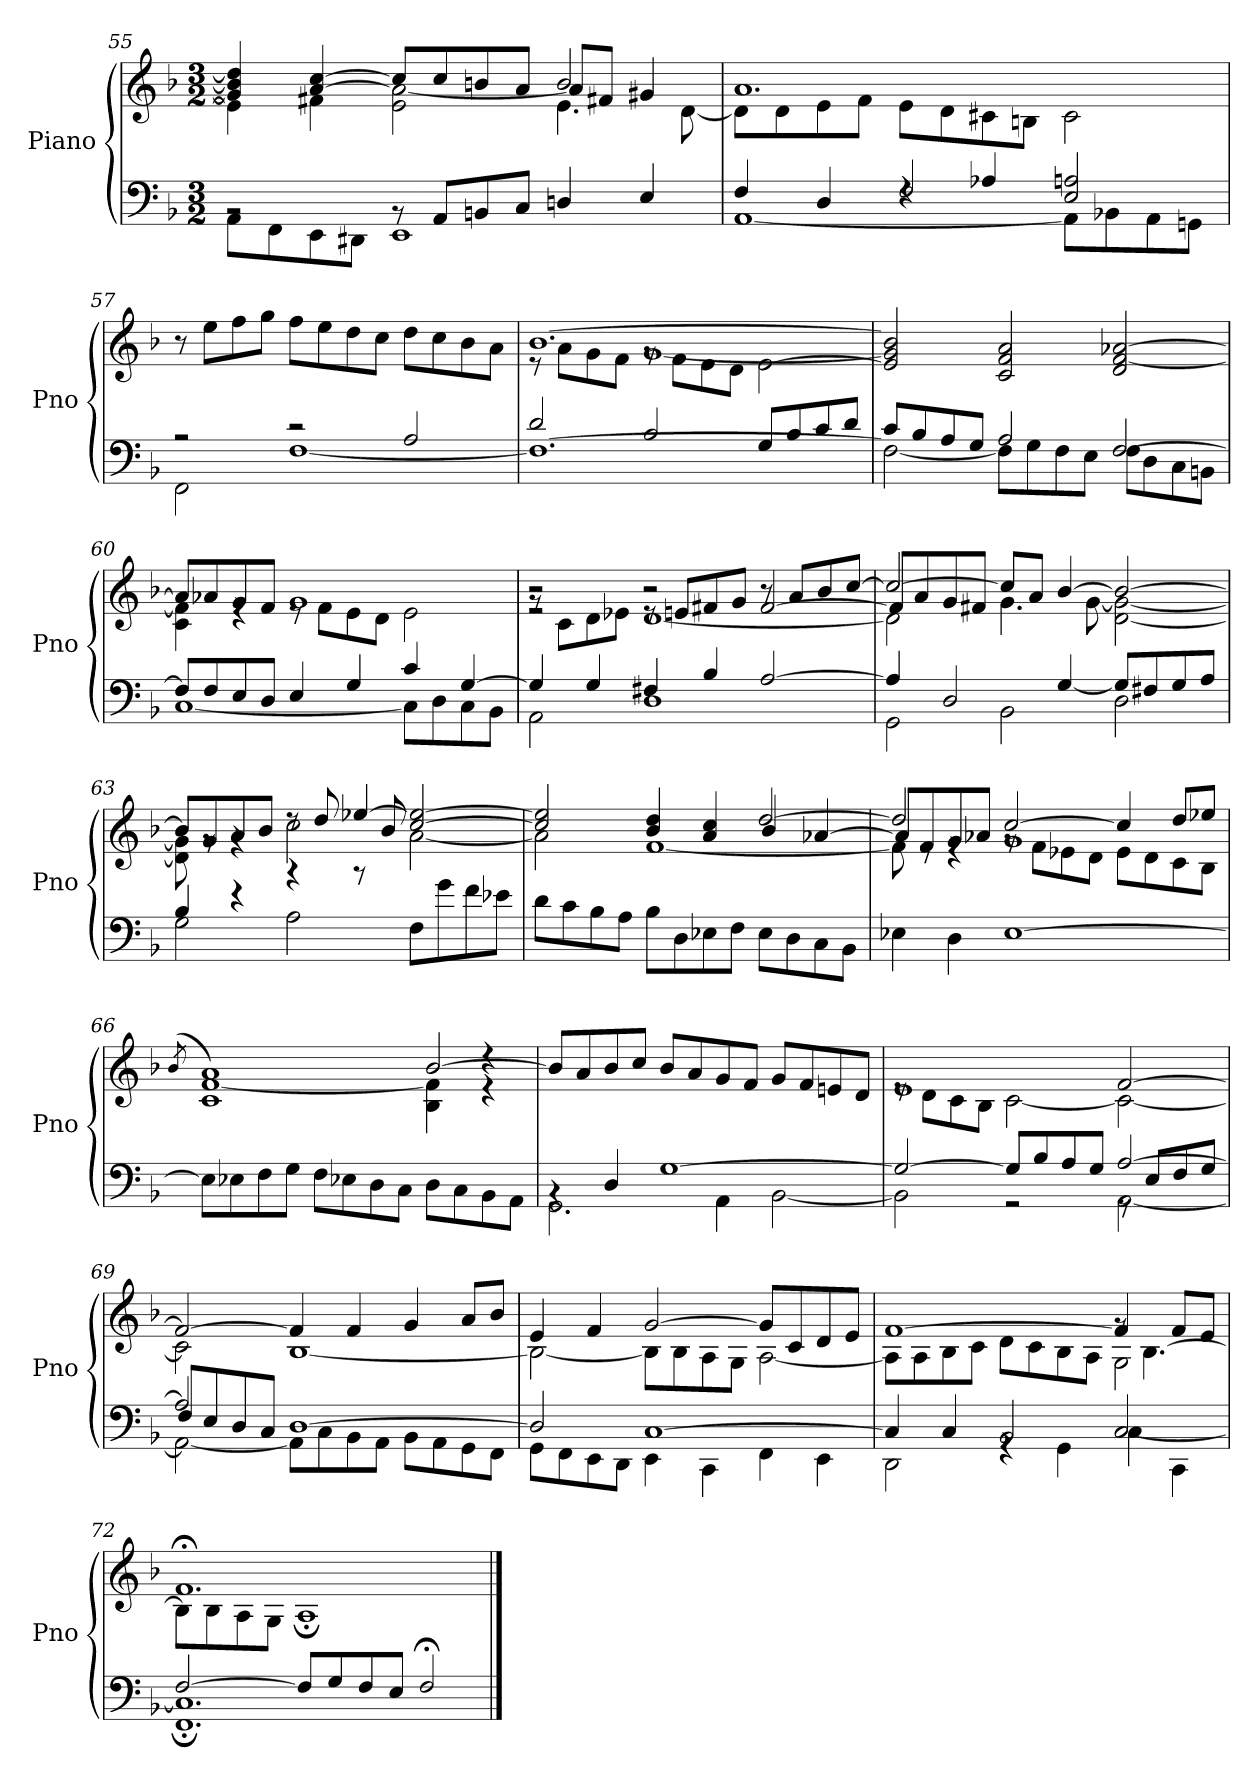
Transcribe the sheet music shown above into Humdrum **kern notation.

**kern	**kern
*part1	*part1
*staff2	*staff1
*I"Piano	*
*I'Pno	*
*clefF4	*clefG2
*k[b-]	*k[b-]
*M3/2	*M3/2
=55	=55
*^	*^
*	*^	*	*^
1ryy	2rBB	8AA\L	4g#/] 4b/] 4dd/]	4e\]	1ryy
.	.	8FF\	.	.	.
.	.	8EE\	[4a/ [4cc/	4f#X\	.
.	.	8DD#Xi\J	.	.	.
.	8rBB	1EE	8cc/L]	2e\ 2a\_	.
.	8AA/L	.	8cc/	.	.
.	8BBn/	.	8bn/	.	.
.	8C/J	.	8a/J	.	.
2ryy	4Dn/	.	2b/	4.e\	8a/L]
.	.	.	.	.	8f#X/J
.	4E/	.	.	.	4g#X/
.	.	.	.	[8d\	.
=56	=56	=56	=56	=56	=56
4F/	[1AA	2ryy	1.a	8d\L]	2ryy
.	.	.	.	8d\	.
4D/	.	.	.	8e\	.
.	.	.	.	8f\J	.
4rF	.	2F/	.	8e\L	2ryy
.	.	.	.	8d\	.
4A-Xj/	.	.	.	8c#X\	.
.	.	.	.	8Bn\J	.
2E/ 2A/	8AA\L]	2ryy	.	2c#\	2ryy
.	8BB-X\	.	.	.	.
.	8AA\	.	.	.	.
.	8GGn\J	.	.	.	.
*	*v	*v	*	*	*
*	*	*v	*v	*v
!!LO:LB:g=z
=57	=57	=57
2r	2FF\	8r
.	.	8ee\L
.	.	8ff\
.	.	8gg\J
2r	[1F	8ff\L
.	.	8ee\
.	.	8dd\
.	.	8cc\J
2A/	.	8dd\L
.	.	8cc\
.	.	8b-\
.	.	8a\J
=58	=58	=58
*	*^	*^
*	*	*	*	*^
2ryy	2d/	1.F_	[1.b-	8r	2ryy
.	.	.	.	8a\L	.
.	.	.	.	8g\	.
.	.	.	.	8f\J	.
1ryy	2B-/	.	.	[1g	8rg
.	.	.	.	.	8f\L
.	.	.	.	.	8e\
.	.	.	.	.	8d\J
.	8G/L	.	.	.	[2e\
.	8B-/	.	.	.	.
.	8c/	.	.	.	.
.	8d/J	.	.	.	.
*	*v	*v	*	*	*
*	*	*v	*v	*v
=59	=59	=59
8c/L	2F\_	2e/] 2g/] 2b-/]
8B-/	.	.
8A/	.	.
8G/J	.	.
2A/	8F\L]	2c/ 2f/ 2a/
.	8G\	.
.	8F\	.
.	8E\J	.
[2F/	8F\L	2d/ [2f/ [2a-X/
.	8D\	.
.	8C\	.
.	8BBn\J	.
!!LO:LB:g=z
=60	=60	=60
*	*	*^
8F/L]	[1C	8a-/L]	4c\ 4f\]
8F/	.	8a-X/	.
8E/	.	8g/	4re
8D/J	.	8f/J	.
4E/	.	1g	8re
.	.	.	8f\L
4G/	.	.	8e\
.	.	.	8d\J
4c/	8C\L]	.	2e\
.	8D\	.	.
[4G/	8C\	.	.
.	8BB-\J	.	.
=61	=61	=61	=61
*	*	*	*^
4G/]	2AA\	2r	8rg	2re
.	.	.	8c\L	.
4G/	.	.	8d\	.
.	.	.	8e-X\J	.
4F#X/	1D	2r	[1d	8re
.	.	.	.	8en/L
4B-/	.	.	.	8f#X/
.	.	.	.	8g/J
[2A/	.	8r	.	[2f#/
.	.	8a/L	.	.
.	.	8b-/	.	.
.	.	[8cc/J	.	.
=62	=62	=62	=62	=62
*	*^	*	*	*
2ryy	4A/]	2GG\	2cc/_	2d\]	8f#/L]
.	.	.	.	.	8a/
.	2D/	.	.	.	8g/
.	.	.	.	.	8f#X/J
1ryy	.	2BB-\	8cc/L]	4.g\	1ryy
.	.	.	8a/J	.	.
.	[4G/	.	[4b-/	.	.
.	.	.	.	[8g\	.
.	8G/L]	2D\	2b-/_	[2d\ 2g\_	.
.	8F#X/	.	.	.	.
.	8G/	.	.	.	.
.	8A/J	.	.	.	.
!!LO:LB:g=z
=63	=63	=63	=63	=63	=63
*	*	*	*	*	*^
2ryy	4B-/	2G\	8b-/L]	8d\] 8g\]	2ryy	2ryy
.	.	.	8g/	8rg	.	.
.	4r	.	8a/	4rg	.	.
.	.	.	8b-/J	.	.	.
2ryy	2A\	1ryy	8rdd	2cc\	4rA	1ryy
.	.	.	8dd/	.	.	.
.	.	.	[4ee-X/	.	8rA	.
.	.	.	.	.	8b-/	.
2ryy	8F\L	.	[2cc/ 2ee-/_	[2a\	2ryy	.
.	8g\	.	.	.	.	.
.	8f\	.	.	.	.	.
.	8e-X\J	.	.	.	.	.
*	*v	*v	*	*	*	*
*	*	*	*	*v	*v
=64	=64	=64	=64	=64
1ryy	8d\L	2cc/] 2ee-/]	2a\]	1ryy
.	8c\	.	.	.
.	8B-\	.	.	.
.	8A\J	.	.	.
.	8B-\L	4b-/ 4dd/	[1f	.
.	8D\	.	.	.
.	8E-X\	4a/ 4cc/	.	.
.	8F\J	.	.	.
2ryy	8E-\L	[2dd/	.	4b-/
.	8D\	.	.	.
.	8C\	.	.	[4a-X/
.	8BB-\J	.	.	.
*v	*v	*	*	*
=65	=65	=65	=65
4E-X\	2dd/]	8f\]	8a-/L]
.	.	8re	8f/
4D\	.	4re	8g/
.	.	.	8a-X/J
[1E-	[2cc/	8rg	1g
.	.	8f\L	.
.	.	8e-X\	.
.	.	8d\J	.
.	4cc/]	8e-\L	.
.	.	8d\	.
.	8dd/L	8c\	.
.	8ee-X/J	8B-\J	.
*	*v	*v	*v
!!LO:LB:g=z
=66	=66
.	(>8qb-/
*^	*^
*	*^	*	*^
*	*	*	*	*	*^
1ryy	1ryy	8E-\L]	1a)	1c [1f	8b-!yy	1ryy
.	.	8E-X\	.	.	2..a!yy	.
.	.	8F\	.	.	.	.
.	.	8G\J	.	.	.	.
.	.	8F\L	.	.	.	.
.	.	8E-X\	.	.	.	.
.	.	8D\	.	.	.	.
.	.	8C\J	.	.	.	.
4ryy	4ryy	8D\L	[2b-/	4B-\ 4f\]	4ryy	4ryy
.	.	8C\	.	.	.	.
4ryy	4ryy	8BB-\	.	4re	4ryy	4rdd
.	.	8AA\J	.	.	.	.
*	*v	*v	*	*	*	*
*	*	*v	*v	*v	*v
=67	=67	=67
4rBB	2.GG\	8b-/L]
.	.	8a/
4D/	.	8b-/
.	.	8cc/J
[1G	.	8b-/L
.	.	8a/
.	4AA\	8g/
.	.	8f/J
.	[2BB-\	8g/L
.	.	8f/
.	.	8en/
.	.	8d/J
=68	=68	=68
*	*^	*^
*	*	*	*	*^
2G/_	2BB-\]	1ryy	1e	8re	1ryy
.	.	.	.	8d\L	.
.	.	.	.	8c\	.
.	.	.	.	8B-\J	.
8G/L]	2r	.	.	[2c\	.
8B-/	.	.	.	.	.
8A/	.	.	.	.	.
8G/J	.	.	.	.	.
[2A/	[2AA\	8rGG	[2f/	2c\_	2ryy
.	.	8E/L	.	.	.
.	.	8F/	.	.	.
.	.	8G/J	.	.	.
!!LO:LB:g=z	!!	!!
=69	=69	=69	=69	=69	=69
2A/]	2AA\_	8F/L	2f/_	2c\]	2ryy
.	.	8E/	.	.	.
.	.	8D/	.	.	.
.	.	8C/J	.	.	.
[1D	8AA\L]	1ryy	4f/]	[1B-	1ryy
.	8C\	.	.	.	.
.	8BB-\	.	4f/	.	.
.	8AA\J	.	.	.	.
.	8BB-\L	.	4g/	.	.
.	8AA\	.	.	.	.
.	8GG\	.	8a/L	.	.
.	8FF\J	.	8b-/J	.	.
*	*v	*v	*	*	*
*	*	*	*v	*v
=70	=70	=70	=70
2D/]	8GG\L	4e/	2B-\_
.	8FF\	.	.
.	8EE\	4f/	.
.	8DD\J	.	.
[1C	4EE\	[2g/	8B-\L]
.	.	.	8B-\
.	4CC\	.	8A\
.	.	.	8G\J
.	4FF\	8g/L]	[2A\
.	.	8c/	.
.	4EE\	8d/	.
.	.	8e/J	.
=71	=71	=71	=71
*	*^	*	*^
1ryy	4C/]	2DD\	[1f	8A\L]	1ryy
.	.	.	.	8A\	.
.	4C/	.	.	8B-\	.
.	.	.	.	8c\J	.
.	2BB-/	4rGG	.	8d\L	.
.	.	.	.	8c\	.
.	.	4GG\	.	8B-\	.
.	.	.	.	8A\J	.
2ryy	[2C/	4C\	4f/]	2G\	8rg
.	.	.	.	.	[4.B-\
.	.	4CC\	8f/L	.	.
.	.	.	8e/J	.	.
*	*v	*v	*	*	*
*	*	*	*v	*v
=72	=72	=72	=72
[2F/	1.FF; 1.C];	1.f;<	8B-\L]
.	.	.	8B-\
.	.	.	8A\
.	.	.	8G\J
8F/L]	.	.	1A;<
8G/	.	.	.
8F/	.	.	.
8E/J	.	.	.
2F;</	.	.	.
*v	*v	*	*
*	*v	*v
==	==
*-	*-
